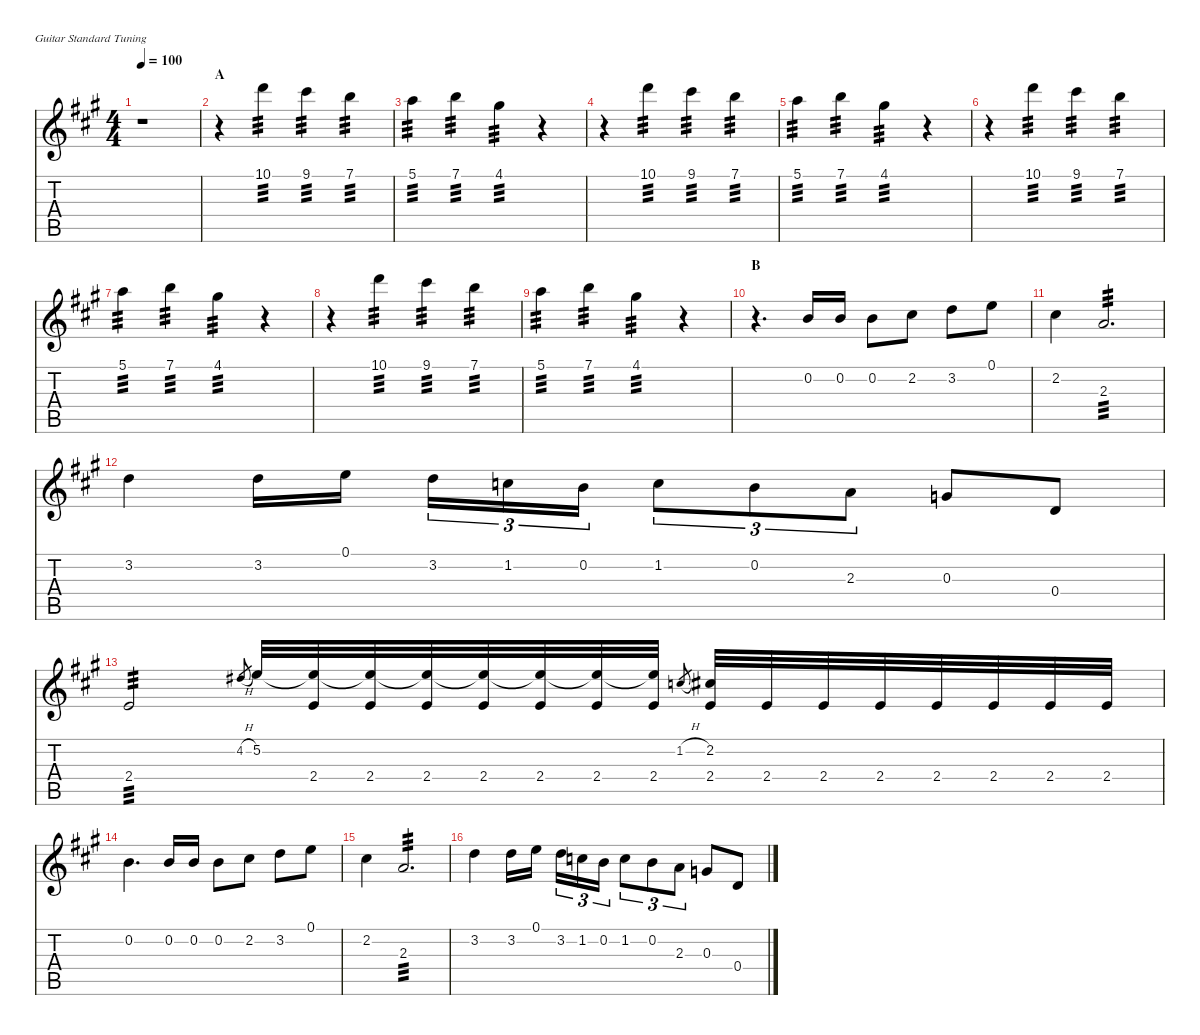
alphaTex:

\defaultSystemsLayout 4
\hideDynamics
\bracketExtendMode nobrackets
\singleTrackTrackNamePolicy hidden
\multiTrackTrackNamePolicy hidden
\otherSystemsTrackNameOrientation horizontal
\track ("Guitar" "el.guit.") {defaultSystemsLayout 8 instrument electricguitarclean}
\staff {score tabs}
\tuning (E4 B3 G3 D3 A2 E2)
\ts (4 4)
\tempo 100
\clef g2
\ks a
r.1{dy f instrument electricguitarclean beam Down} |
\section ("" "A")
r.4{beam Down} 10.1{acc forcenatural}.4{tp 3 beam Down} 9.1{acc #}.4{tp 3 beam Down} 7.1{acc forcenatural}.4{tp 3 beam Down} |
5.1{acc forcenatural}.4{tp 3 beam Down} 7.1{acc forcenatural}.4{tp 3 beam Down} 4.1{acc #}.4{tp 3 beam Down} r.4{beam Down} |
r.4{beam Down} 10.1{acc forcenatural}.4{tp 3 beam Down} 9.1{acc #}.4{tp 3 beam Down} 7.1{acc forcenatural}.4{tp 3 beam Down} |
5.1{acc forcenatural}.4{tp 3 beam Down} 7.1{acc forcenatural}.4{tp 3 beam Down} 4.1{acc #}.4{tp 3 beam Down} r.4{beam Down} |
r.4{beam Down} 10.1{acc forcenatural}.4{tp 3 beam Down} 9.1{acc #}.4{tp 3 beam Down} 7.1{acc forcenatural}.4{tp 3 beam Down} |
5.1{acc forcenatural}.4{tp 3 beam Down} 7.1{acc forcenatural}.4{tp 3 beam Down} 4.1{acc #}.4{tp 3 beam Down} r.4{beam Down} |
r.4{beam Down} 10.1{acc forcenatural}.4{tp 3 beam Down} 9.1{acc #}.4{tp 3 beam Down} 7.1{acc forcenatural}.4{tp 3 beam Down} |
5.1{acc forcenatural}.4{tp 3 beam Down} 7.1{acc forcenatural}.4{tp 3 beam Down} 4.1{acc #}.4{tp 3 beam Down} r.4{beam Down} |
\section ("" "B")
r.4{d beam Down} 0.2{acc forcenatural}.16{beam Up} 0.2{acc forcenatural}.16{beam Up} 0.2{acc forcenatural}.8{beam Down} 2.2{acc #}.8{beam Down} 3.2{acc forcenatural}.8{beam Down} 0.1{acc forcenatural}.8{beam Down} |
2.2{acc #}.4{beam Down} 2.3{acc forcenatural}.2{d tp 3 beam Up} |
3.2{acc forcenatural}.4{beam Down} 3.2{acc forcenatural}.16{beam Down} 0.1{acc forcenatural}.16{beam Down} 3.2{acc forcenatural}.16{tu (3 2) beam Down} 1.2{acc forcenatural}.16{tu (3 2) beam Down} 0.2{acc forcenatural}.16{tu (3 2) beam Down} 1.2{acc forcenatural}.8{tu (3 2) beam Down} 0.2{acc forcenatural}.8{tu (3 2) beam Down} 2.3{acc forcenatural}.8{tu (3 2) beam Down} 0.3{acc forcenatural}.8{beam Up} 0.4{acc forcenatural}.8{beam Up} |
2.4{acc forcenatural}.2{tp 3 beam Up} 4.2{h acc #}.8{gr dy mf beam Up} 5.2{acc forcenatural}.32{dy f beam Up} (2.4{acc forcenatural} 5.2{t acc forcenatural}).32{beam Up} (5.2{t acc forcenatural} 2.4{acc forcenatural}).32{beam Up} (5.2{t acc forcenatural} 2.4{acc forcenatural}).32{beam Up} (5.2{t acc forcenatural} 2.4{acc forcenatural}).32{beam Up} (5.2{t acc forcenatural} 2.4{acc forcenatural}).32{beam Up} (5.2{t acc forcenatural} 2.4{acc forcenatural}).32{beam Up} (5.2{t acc forcenatural} 2.4{acc forcenatural}).32{beam Up} 1.2{h acc forcenatural}.8{gr dy mf beam Up} (2.2{acc #} 2.4{acc forcenatural}).32{dy f beam Up} 2.4{acc forcenatural}.32{beam Up} 2.4{acc forcenatural}.32{beam Up} 2.4{acc forcenatural}.32{beam Up} 2.4{acc forcenatural}.32{beam Up} 2.4{acc forcenatural}.32{beam Up} 2.4{acc forcenatural}.32{beam Up} 2.4{acc forcenatural}.32{beam Up} |
0.2{acc forcenatural}.4{d beam Down} 0.2{acc forcenatural}.16{beam Up} 0.2{acc forcenatural}.16{beam Up} 0.2{acc forcenatural}.8{beam Down} 2.2{acc #}.8{beam Down} 3.2{acc forcenatural}.8{beam Down} 0.1{acc forcenatural}.8{beam Down} |
2.2{acc #}.4{beam Down} 2.3{acc forcenatural}.2{d tp 3 beam Up} |
3.2{acc forcenatural}.4{beam Down} 3.2{acc forcenatural}.16{beam Down} 0.1{acc forcenatural}.16{beam Down} 3.2{acc forcenatural}.16{tu (3 2) beam Down} 1.2{acc forcenatural}.16{tu (3 2) beam Down} 0.2{acc forcenatural}.16{tu (3 2) beam Down} 1.2{acc forcenatural}.8{tu (3 2) beam Down} 0.2{acc forcenatural}.8{tu (3 2) beam Down} 2.3{acc forcenatural}.8{tu (3 2) beam Down} 0.3{acc forcenatural}.8{beam Up} 0.4{acc forcenatural}.8{beam Up}
